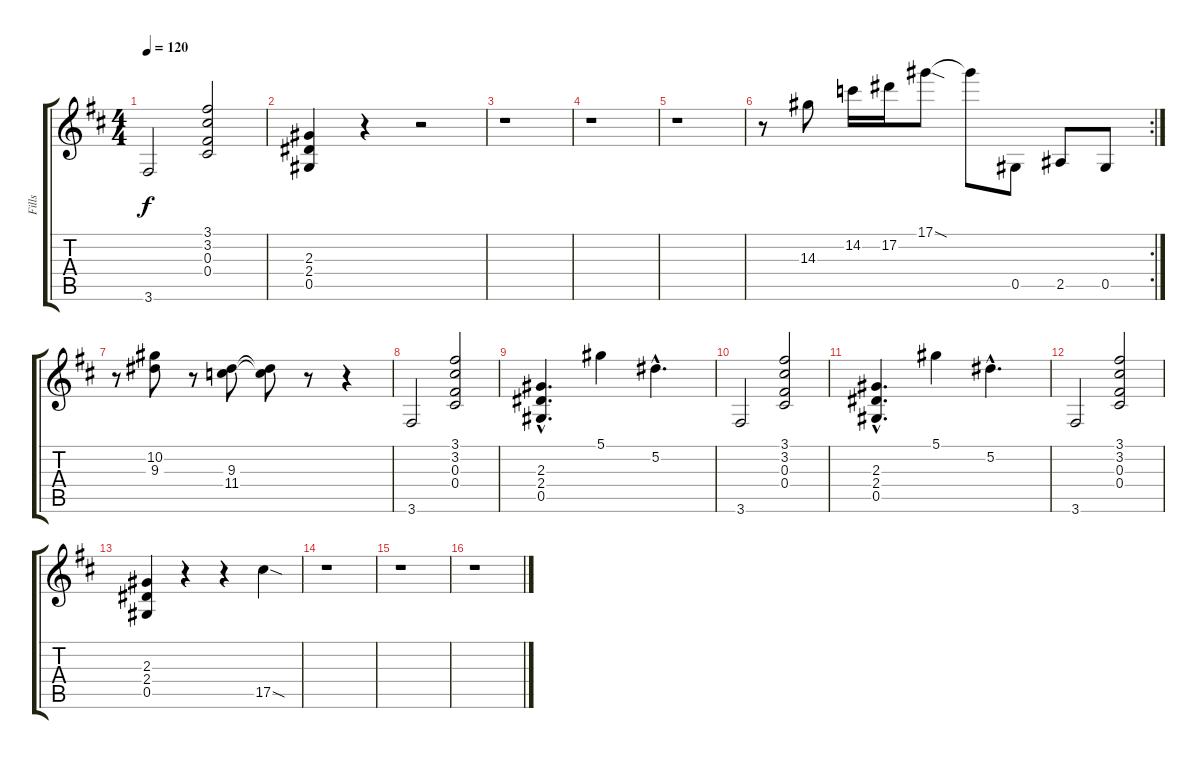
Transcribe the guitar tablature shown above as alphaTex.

\track ("Fills" "Fills") {instrument electricguitarclean}
\staff {score tabs}
\tuning (Eb4 Bb3 Gb3 Db3 Ab2 Eb2) {hide}
\ts (4 4)
\tempo 120
\clef g2
\ks d
3.6.2{dy f} (3.1 3.2 0.3 0.4).2 |
(2.3 2.4 0.5).4 r.4 r.2 |
r.1 |
r.1 |
r.1 |
\rc 2
r.8 14.3.8 14.2.16 17.2.16 17.1{sod}.8 17.1{t}.8 0.5.8 2.5.8 0.5.8 |
r.8 (10.2 9.3).8 r.8 (9.3 11.4).8 (9.3{t} 11.4{t}).8 r.8 r.4 |
3.6.2 (3.1 3.2 0.3 0.4).2 |
(2.3{hac} 2.4{hac} 0.5{hac}).4{d} 5.1.4 5.2{hac}.4{d} |
3.6.2 (3.1 3.2 0.3 0.4).2 |
(2.3{hac} 2.4{hac} 0.5{hac}).4{d} 5.1.4 5.2{hac}.4{d} |
3.6.2 (3.1 3.2 0.3 0.4).2 |
(2.3 2.4 0.5).4 r.4 r.4 17.5{sod}.4 |
r.1 |
r.1 |
r.1
